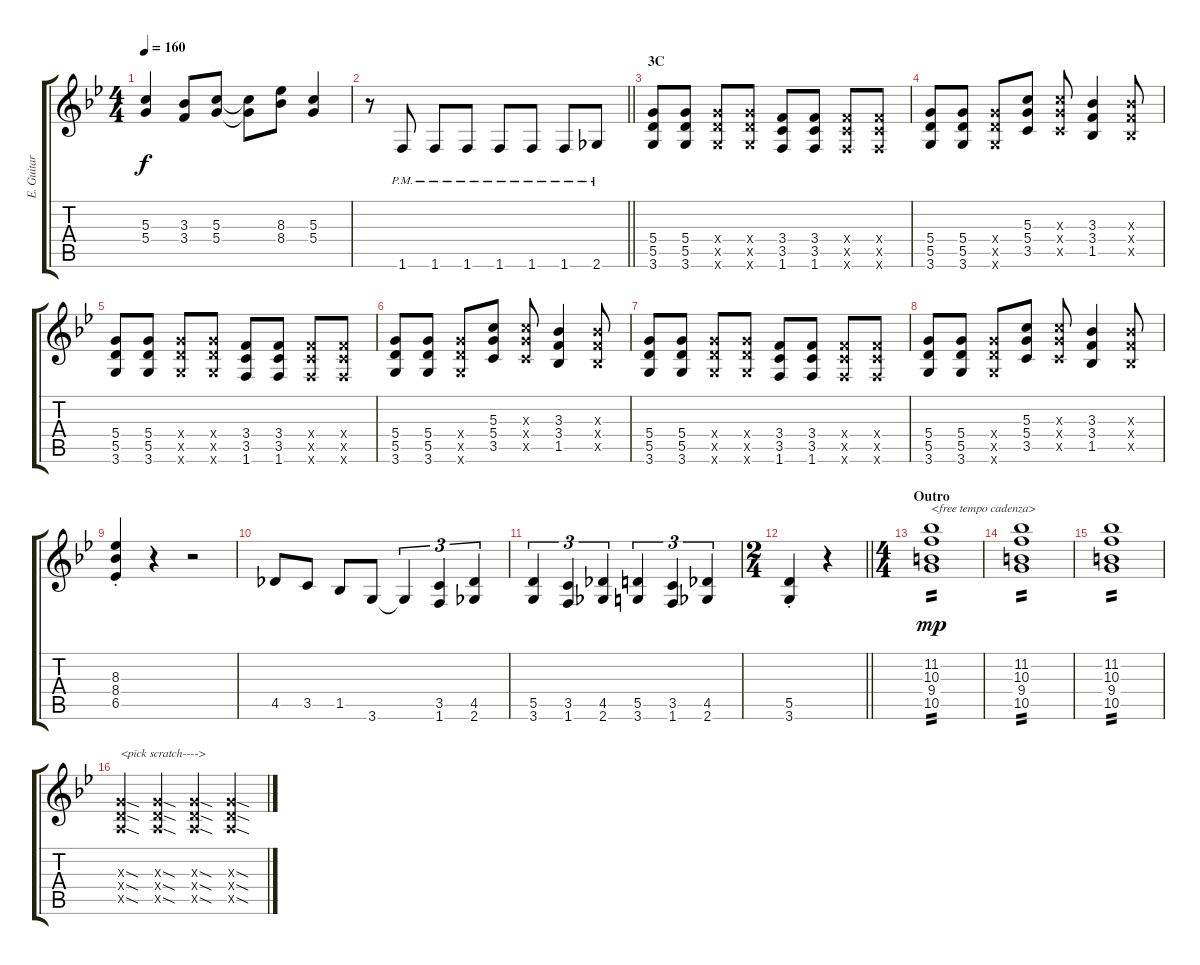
\track ("E. Guitar II" "E. Guitar ") {instrument overdrivenguitar}
\staff {score tabs}
\tuning (E4 B3 G3 D3 A2 E2) {hide}
\ts (4 4)
\tempo 160
\clef g2
\ks bb
(5.3 5.4).4{dy f} (3.3 3.4).8 (5.3 5.4).8 (5.3{t} 5.4{t}).8 (8.3 8.4).8 (5.3 5.4).4 |
\barLineRight lightlight
r.8 1.6{pm}.8 1.6{pm}.8 1.6{pm}.8 1.6{pm}.8 1.6{pm}.8 1.6{pm}.8 2.6{pm}.8 |
\section ("" "3C")
(5.4 5.5 3.6).8 (5.4 5.5 3.6).8 (5.4{x} 5.5{x} 3.6{x}).8 (5.4{x} 5.5{x} 3.6{x}).8 (3.4 3.5 1.6).8 (3.4 3.5 1.6).8 (3.4{x} 3.5{x} 1.6{x}).8 (3.4{x} 3.5{x} 1.6{x}).8 |
(5.4 5.5 3.6).8 (5.4 5.5 3.6).8 (5.4{x} 5.5{x} 3.6{x}).8 (5.3 5.4 3.5).8 (5.3{x} 5.4{x} 3.5{x}).8 (3.3 3.4 1.5).4 (3.3{x} 3.4{x} 1.5{x}).8 |
(5.4 5.5 3.6).8 (5.4 5.5 3.6).8 (5.4{x} 5.5{x} 3.6{x}).8 (5.4{x} 5.5{x} 3.6{x}).8 (3.4 3.5 1.6).8 (3.4 3.5 1.6).8 (3.4{x} 3.5{x} 1.6{x}).8 (3.4{x} 3.5{x} 1.6{x}).8 |
(5.4 5.5 3.6).8 (5.4 5.5 3.6).8 (5.4{x} 5.5{x} 3.6{x}).8 (5.3 5.4 3.5).8 (5.3{x} 5.4{x} 3.5{x}).8 (3.3 3.4 1.5).4 (3.3{x} 3.4{x} 1.5{x}).8 |
(5.4 5.5 3.6).8 (5.4 5.5 3.6).8 (5.4{x} 5.5{x} 3.6{x}).8 (5.4{x} 5.5{x} 3.6{x}).8 (3.4 3.5 1.6).8 (3.4 3.5 1.6).8 (3.4{x} 3.5{x} 1.6{x}).8 (3.4{x} 3.5{x} 1.6{x}).8 |
(5.4 5.5 3.6).8 (5.4 5.5 3.6).8 (5.4{x} 5.5{x} 3.6{x}).8 (5.3 5.4 3.5).8 (5.3{x} 5.4{x} 3.5{x}).8 (3.3 3.4 1.5).4 (3.3{x} 3.4{x} 1.5{x}).8 |
(8.3{st} 8.4{st} 6.5{st}).4 r.4 r.2 |
4.5.8 3.5.8 1.5.8 3.6.8 3.6{t}.4{tu (3 2)} (3.5 1.6).4{tu (3 2)} (4.5 2.6).4{tu (3 2)} |
(5.5 3.6).4{tu (3 2)} (3.5 1.6).4{tu (3 2)} (4.5 2.6).4{tu (3 2)} (5.5 3.6).4{tu (3 2)} (3.5 1.6).4{tu (3 2)} (4.5 2.6).4{tu (3 2)} |
\ts (2 4)
\barLineRight lightlight
(5.5{st} 3.6{st}).4 r.4 |
\ts (4 4)
\section ("" "Outro")
(11.2 10.3 9.4 10.5).1{txt "<free tempo cadenza>" tp 2 dy mp} |
(11.2 10.3 9.4 10.5).1{tp 2} |
(11.2 10.3 9.4 10.5).1{tp 2} |
(0.3{sod x} 0.4{sod x} 0.5{sod x}).4{txt "<pick scratch---->"} (0.3{sod x} 0.4{sod x} 0.5{sod x}).4 (0.3{sod x} 0.4{sod x} 0.5{sod x}).4 (0.3{sod x} 0.4{sod x} 0.5{sod x}).4
